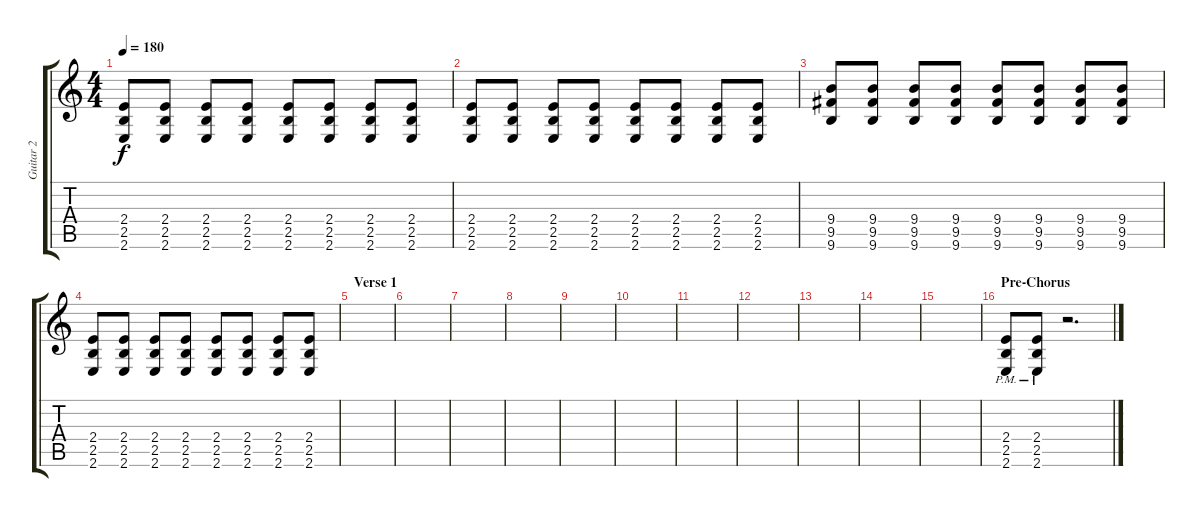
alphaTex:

\track ("Guitar 2" "Guitar 2") {instrument overdrivenguitar}
\staff {score tabs}
\tuning (E4 B3 G3 D3 A2 D2) {hide}
\ts (4 4)
\tempo 180
\clef g2
\ks c
(2.4 2.5 2.6).8{dy f} (2.4 2.5 2.6).8 (2.4 2.5 2.6).8 (2.4 2.5 2.6).8 (2.4 2.5 2.6).8 (2.4 2.5 2.6).8 (2.4 2.5 2.6).8 (2.4 2.5 2.6).8 |
(2.4 2.5 2.6).8 (2.4 2.5 2.6).8 (2.4 2.5 2.6).8 (2.4 2.5 2.6).8 (2.4 2.5 2.6).8 (2.4 2.5 2.6).8 (2.4 2.5 2.6).8 (2.4 2.5 2.6).8 |
(9.4 9.5 9.6).8 (9.4 9.5 9.6).8 (9.4 9.5 9.6).8 (9.4 9.5 9.6).8 (9.4 9.5 9.6).8 (9.4 9.5 9.6).8 (9.4 9.5 9.6).8 (9.4 9.5 9.6).8 |
(2.4 2.5 2.6).8 (2.4 2.5 2.6).8 (2.4 2.5 2.6).8 (2.4 2.5 2.6).8 (2.4 2.5 2.6).8 (2.4 2.5 2.6).8 (2.4 2.5 2.6).8 (2.4 2.5 2.6).8 |
\section ("" "Verse 1")
|
|
|
|
|
|
|
|
|
|
|
\section ("" "Pre-Chorus")
(2.4{pm} 2.5{pm} 2.6{pm}).8 (2.4{pm} 2.5{pm} 2.6{pm}).8 r.2{d}
